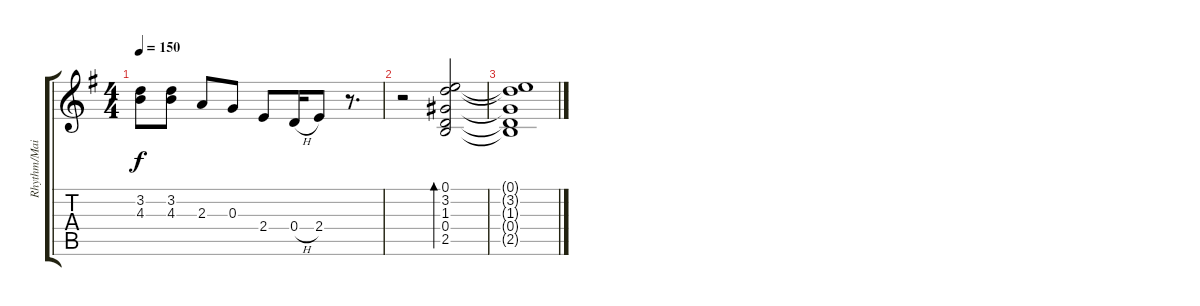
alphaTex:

\track ("Rhythm/Main guitar" "Rhythm/Mai") {instrument electricguitarclean}
\staff {score tabs}
\tuning (E4 B3 G3 D3 A2 E2) {hide}
\ts (4 4)
\tempo 150
\clef g2
\ks eminor
(3.2 4.3).8{dy f} (3.2 4.3).8 2.3.8 0.3.8 2.4.8 0.4{h}.16 2.4.8 r.8{d} |
r.2 (0.1 3.2 1.3 0.4 2.5).2{bd 120} |
(0.1{t} 3.2{t} 1.3{t} 0.4{t} 2.5{t}).1
